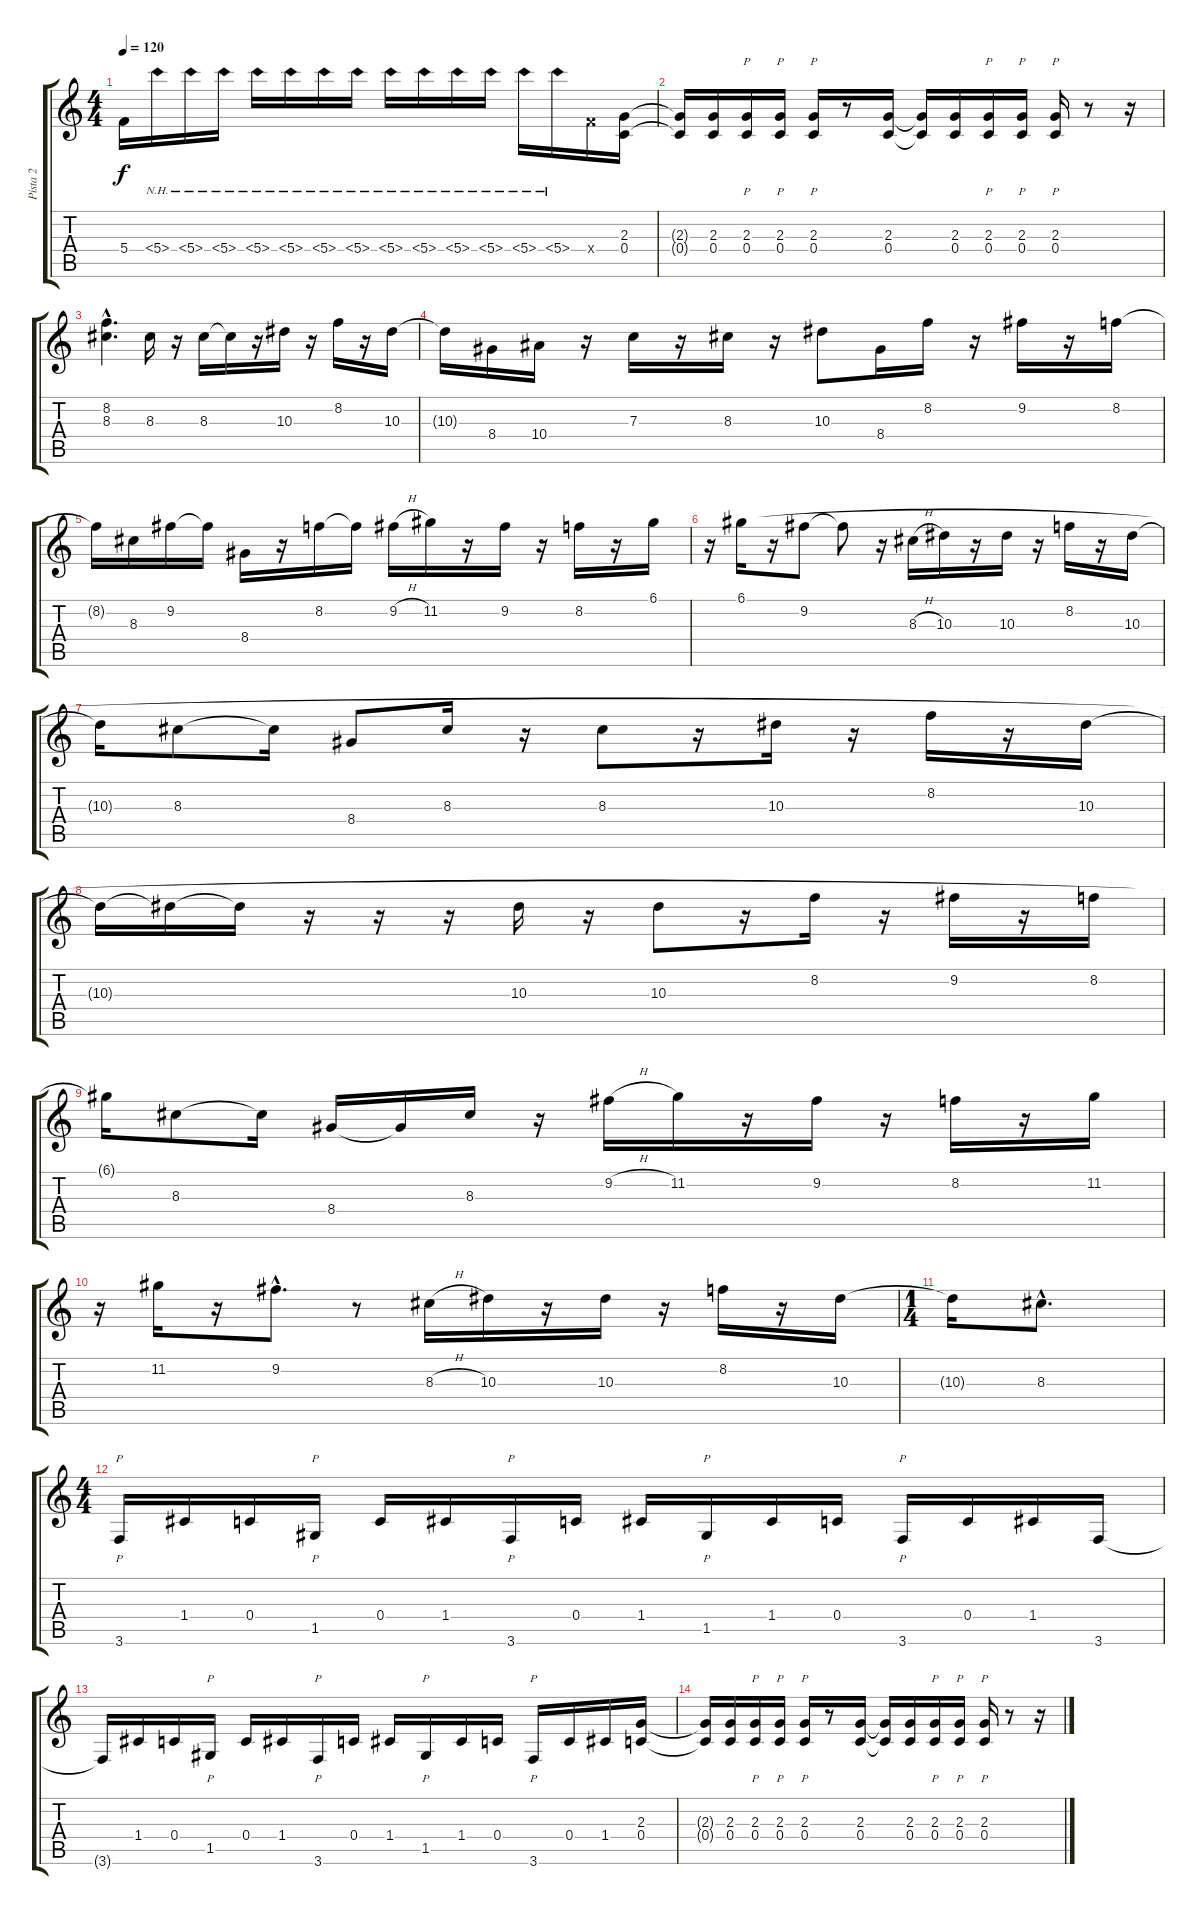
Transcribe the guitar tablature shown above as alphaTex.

\track ("Pista 2" "Pista 2") {instrument overdrivenguitar}
\staff {score tabs}
\tuning (D4 A3 F3 C3 G2 D2) {hide}
\ts (4 4)
\tempo 120
\clef g2
\ks c
5.4{t}.16{dy f} 5.4{nh}.16 5.4{nh}.16 5.4{nh}.16 5.4{nh}.16 5.4{nh}.16 5.4{nh}.16 5.4{nh}.16 5.4{nh}.16 5.4{nh}.16 5.4{nh}.16 5.4{nh}.16 5.4{nh}.16 5.4{nh}.16 5.4{x}.16{instrument overdrivenguitar} (2.3 0.4).16 |
(2.3{t} 0.4{t}).16 (2.3 0.4).16 (2.3 0.4).16{p} (2.3 0.4).16{p} (2.3 0.4).16{p} r.8 (2.3 0.4).16 (2.3{t} 0.4{t}).16 (2.3 0.4).16 (2.3 0.4).16{p} (2.3 0.4).16{p} (2.3 0.4).16{p} r.8 r.16 |
(8.2{hac} 8.3{hac}).4{d} 8.3.16 r.16 8.3.16 8.3{t}.16 r.16 10.3.16 r.16 8.2.16 r.16 10.3.16 |
10.3{t}.16 8.4.16 10.4.16 r.16 7.3.16 r.16 8.3.16 r.16 10.3.8 8.4.16 8.2.16 r.16 9.2.16 r.16 8.2.16 |
8.2{t}.16 8.3.16 9.2.16 9.2{t}.16 8.4.16 r.16 8.2.16 8.2{t}.16 9.2{h}.16 11.2.16 r.16 9.2.16 r.16 8.2.16 r.16 6.1.16 |
r.16 6.1.16 r.16 9.2.8 9.2{t}.8 r.16 8.3{h}.16 10.3.16 r.16 10.3.16 r.16 8.2.16 r.16 10.3.16 |
10.3{t}.16 8.3.8 8.3{t}.16 8.4.8 8.3.16 r.16 8.3.8 r.16 10.3.16 r.16 8.2.16 r.16 10.3.16 |
10.3{t}.16 10.3{t}.16 10.3{t}.16 r.16 r.16 r.16 10.3.16 r.16 10.3.8 r.16 8.2.16 r.16 9.2.16 r.16 8.2.16 |
6.1{t}.16 8.3.8 8.3{t}.16 8.4.16 8.4{t}.16 8.3.16 r.16 9.2{h}.16 11.2.16 r.16 9.2.16 r.16 8.2.16 r.16 11.2.16 |
r.16 11.2.16 r.16 9.2{hac}.8{d} r.8 8.3{h}.16 10.3.16 r.16 10.3.16 r.16 8.2.16 r.16 10.3.16 |
\ts (1 4)
10.3{t}.16 8.3{hac}.8{d} |
\ts (4 4)
3.6.16{p} 1.4.16 0.4.16 1.5.16{p} 0.4.16 1.4.16 3.6.16{p} 0.4.16 1.4.16 1.5.16{p} 1.4.16 0.4.16 3.6.16{p} 0.4.16 1.4.16 3.6.16 |
3.6{t}.16 1.4.16 0.4.16 1.5.16{p} 0.4.16 1.4.16 3.6.16{p} 0.4.16 1.4.16 1.5.16{p} 1.4.16 0.4.16 3.6.16{p} 0.4.16 1.4.16 (2.3 0.4).16 |
(2.3{t} 0.4{t}).16 (2.3 0.4).16 (2.3 0.4).16{p} (2.3 0.4).16{p} (2.3 0.4).16{p} r.8 (2.3 0.4).16 (2.3{t} 0.4{t}).16 (2.3 0.4).16 (2.3 0.4).16{p} (2.3 0.4).16{p} (2.3 0.4).16{p} r.8 r.16
